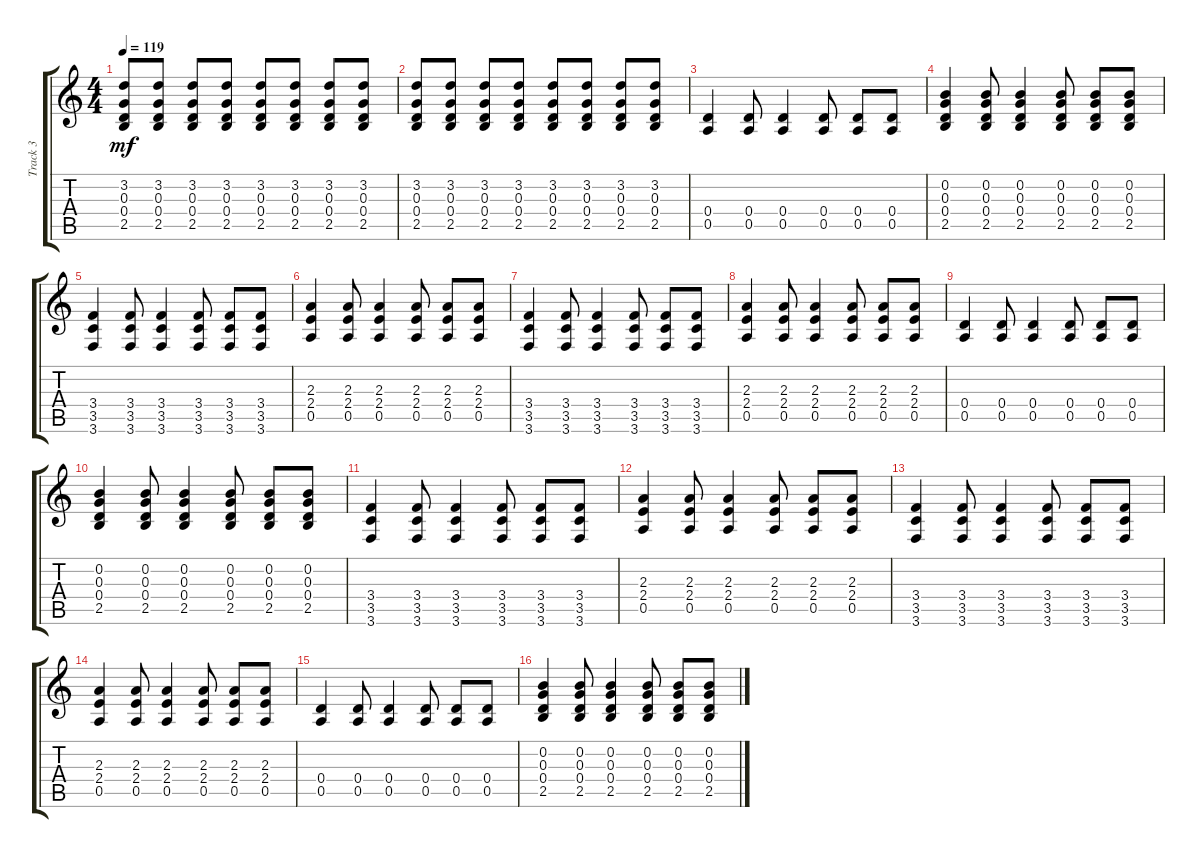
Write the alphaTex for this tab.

\track ("Track 3" "Track 3") {instrument overdrivenguitar}
\staff {score tabs}
\tuning (E4 B3 G3 D3 A2 D2) {hide}
\ts (4 4)
\tempo 119
\clef g2
\ks c
(3.2 0.3 0.4 2.5).8{dy mf} (3.2 0.3 0.4 2.5).8 (3.2 0.3 0.4 2.5).8 (3.2 0.3 0.4 2.5).8 (3.2 0.3 0.4 2.5).8 (3.2 0.3 0.4 2.5).8 (3.2 0.3 0.4 2.5).8 (3.2 0.3 0.4 2.5).8 |
(3.2 0.3 0.4 2.5).8 (3.2 0.3 0.4 2.5).8 (3.2 0.3 0.4 2.5).8 (3.2 0.3 0.4 2.5).8 (3.2 0.3 0.4 2.5).8 (3.2 0.3 0.4 2.5).8 (3.2 0.3 0.4 2.5).8 (3.2 0.3 0.4 2.5).8 |
(0.4 0.5).4 (0.4 0.5).8 (0.4 0.5).4 (0.4 0.5).8 (0.4 0.5).8 (0.4 0.5).8 |
(0.2 0.3 0.4 2.5).4 (0.2 0.3 0.4 2.5).8 (0.2 0.3 0.4 2.5).4 (0.2 0.3 0.4 2.5).8 (0.2 0.3 0.4 2.5).8 (0.2 0.3 0.4 2.5).8 |
(3.4 3.5 3.6).4 (3.4 3.5 3.6).8 (3.4 3.5 3.6).4 (3.4 3.5 3.6).8 (3.4 3.5 3.6).8 (3.4 3.5 3.6).8 |
(2.3 2.4 0.5).4 (2.3 2.4 0.5).8 (2.3 2.4 0.5).4 (2.3 2.4 0.5).8 (2.3 2.4 0.5).8 (2.3 2.4 0.5).8 |
(3.4 3.5 3.6).4 (3.4 3.5 3.6).8 (3.4 3.5 3.6).4 (3.4 3.5 3.6).8 (3.4 3.5 3.6).8 (3.4 3.5 3.6).8 |
(2.3 2.4 0.5).4 (2.3 2.4 0.5).8 (2.3 2.4 0.5).4 (2.3 2.4 0.5).8 (2.3 2.4 0.5).8 (2.3 2.4 0.5).8 |
(0.4 0.5).4 (0.4 0.5).8 (0.4 0.5).4 (0.4 0.5).8 (0.4 0.5).8 (0.4 0.5).8 |
(0.2 0.3 0.4 2.5).4 (0.2 0.3 0.4 2.5).8 (0.2 0.3 0.4 2.5).4 (0.2 0.3 0.4 2.5).8 (0.2 0.3 0.4 2.5).8 (0.2 0.3 0.4 2.5).8 |
(3.4 3.5 3.6).4 (3.4 3.5 3.6).8 (3.4 3.5 3.6).4 (3.4 3.5 3.6).8 (3.4 3.5 3.6).8 (3.4 3.5 3.6).8 |
(2.3 2.4 0.5).4 (2.3 2.4 0.5).8 (2.3 2.4 0.5).4 (2.3 2.4 0.5).8 (2.3 2.4 0.5).8 (2.3 2.4 0.5).8 |
(3.4 3.5 3.6).4 (3.4 3.5 3.6).8 (3.4 3.5 3.6).4 (3.4 3.5 3.6).8 (3.4 3.5 3.6).8 (3.4 3.5 3.6).8 |
(2.3 2.4 0.5).4 (2.3 2.4 0.5).8 (2.3 2.4 0.5).4 (2.3 2.4 0.5).8 (2.3 2.4 0.5).8 (2.3 2.4 0.5).8 |
(0.4 0.5).4 (0.4 0.5).8 (0.4 0.5).4 (0.4 0.5).8 (0.4 0.5).8 (0.4 0.5).8 |
(0.2 0.3 0.4 2.5).4 (0.2 0.3 0.4 2.5).8 (0.2 0.3 0.4 2.5).4 (0.2 0.3 0.4 2.5).8 (0.2 0.3 0.4 2.5).8 (0.2 0.3 0.4 2.5).8
